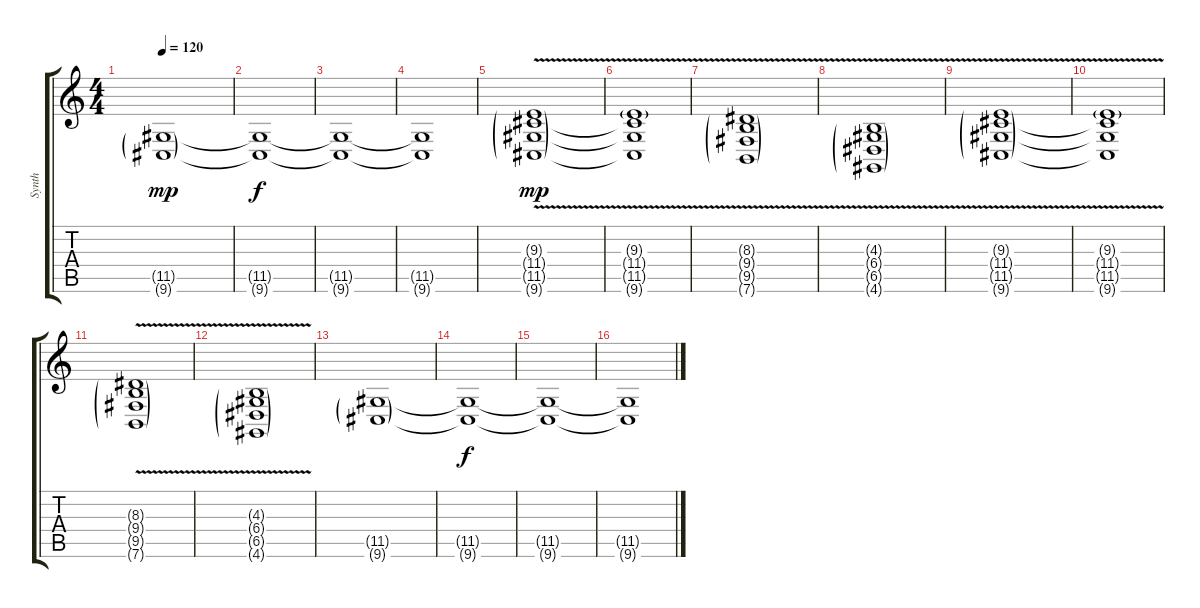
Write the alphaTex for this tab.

\track ("Synth" "Synth") {instrument pad6metallic}
\staff {score tabs}
\tuning (E4 B3 G3 D3 A2 E2) {hide}
\ts (4 4)
\tempo 120
\clef g2
\ks c
(11.5{g} 9.6{g}).1{dy mp} |
(11.5{t} 9.6{t}).1{dy f} |
(11.5{t} 9.6{t}).1 |
(11.5{t} 9.6{t}).1 |
(9.3{v g} 11.4{g} 11.5{g} 9.6{g}).1{dy mp} |
(9.3{v g} 11.4{t} 11.5{t} 9.6{t}).1 |
(8.3{v g} 9.4{g} 9.5{g} 7.6{g}).1 |
(4.3{v g} 6.4{g} 6.5{g} 4.6{g}).1 |
(9.3{v g} 11.4{g} 11.5{g} 9.6{g}).1 |
(9.3{v g} 11.4{t} 11.5{t} 9.6{t}).1 |
(8.3{v g} 9.4{g} 9.5{g} 7.6{g}).1 |
(4.3{v g} 6.4{g} 6.5{g} 4.6{g}).1 |
(11.5{g} 9.6{g}).1 |
(11.5{t} 9.6{t}).1{dy f} |
(11.5{t} 9.6{t}).1 |
(11.5{t} 9.6{t}).1
